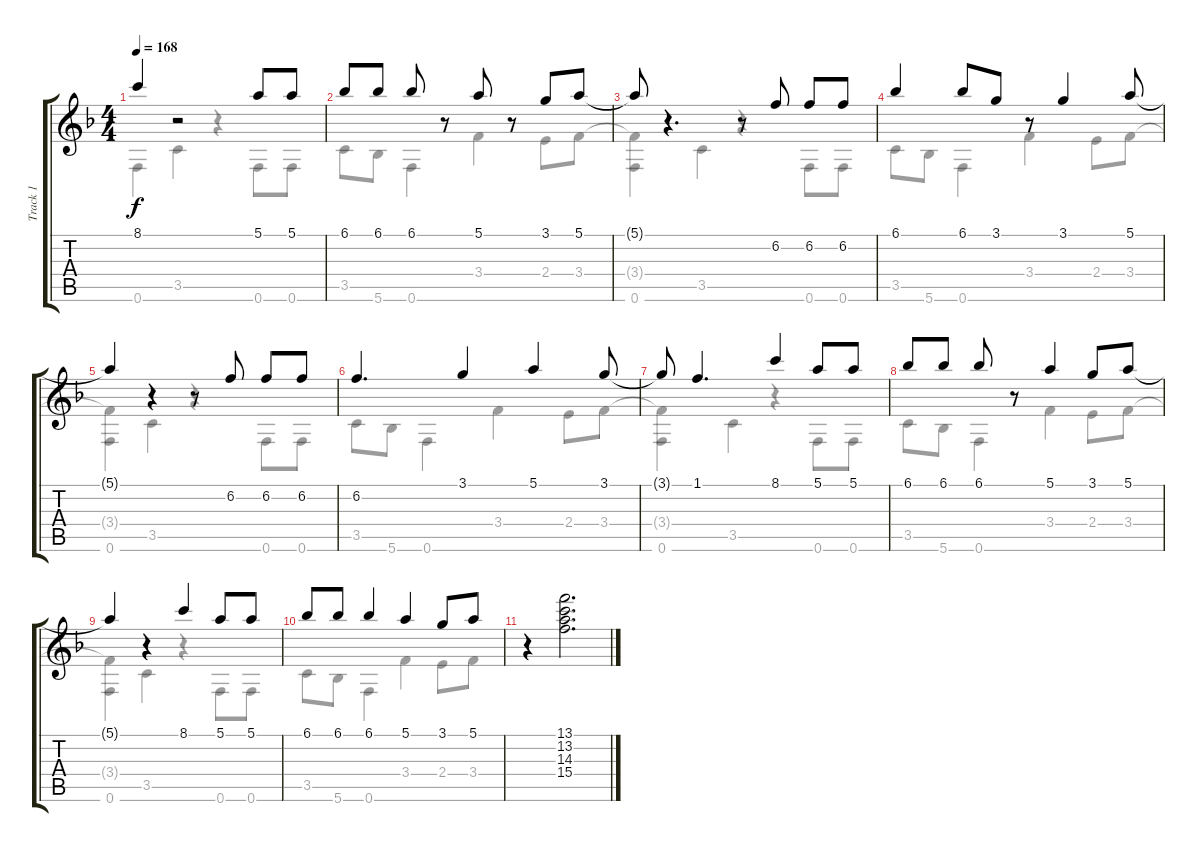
\track ("Track 1" "Track 1") {instrument acousticguitarnylon}
\staff {score tabs}
\tuning (E4 B3 G3 D3 A2 F2) {hide}
\voice
\ts (4 4)
\tempo 168
\clef g2
\ks f
8.1.4{dy f} r.2 5.1.8 5.1.8 |
6.1.8 6.1.8 6.1.8 r.8 5.1.8 r.8 3.1.8 5.1.8 |
5.1{t}.8 r.4{d} r.8 6.2.8 6.2.8 6.2.8 |
6.1.4 6.1.8 3.1.8 r.8 3.1.4 5.1.8 |
5.1{t}.4 r.4 r.8 6.2.8 6.2.8 6.2.8 |
6.2.4{d} 3.1.4 5.1.4 3.1.8 |
3.1{t}.8 1.1.4{d} 8.1.4 5.1.8 5.1.8 |
6.1.8 6.1.8 6.1.8 r.8 5.1.4 3.1.8 5.1.8 |
5.1{t}.4 r.4 8.1.4 5.1.8 5.1.8 |
6.1.8 6.1.8 6.1.4 5.1.4 3.1.8 5.1.8 |
r.4 (13.1 13.2 14.3 15.4).2{d}
\voice
\clef g2
\ottava regular
\simile none
\ks f
0.6.4{dy f} 3.5.4 r.4 0.6.8 0.6.8 |
3.5.8 5.6.8 0.6.4 3.4.4 2.4.8 3.4.8 |
(3.4{t} 0.6).4 3.5.4 r.4 0.6.8 0.6.8 |
3.5.8 5.6.8 0.6.4 3.4.4 2.4.8 3.4.8 |
(3.4{t} 0.6).4 3.5.4 r.4 0.6.8 0.6.8 |
3.5.8 5.6.8 0.6.4 3.4.4 2.4.8 3.4.8 |
(3.4{t} 0.6).4 3.5.4 r.4 0.6.8 0.6.8 |
3.5.8 5.6.8 0.6.4 3.4.4 2.4.8 3.4.8 |
(3.4{t} 0.6).4 3.5.4 r.4 0.6.8 0.6.8 |
3.5.8 5.6.8 0.6.4 3.4.4 2.4.8 3.4.8 |
